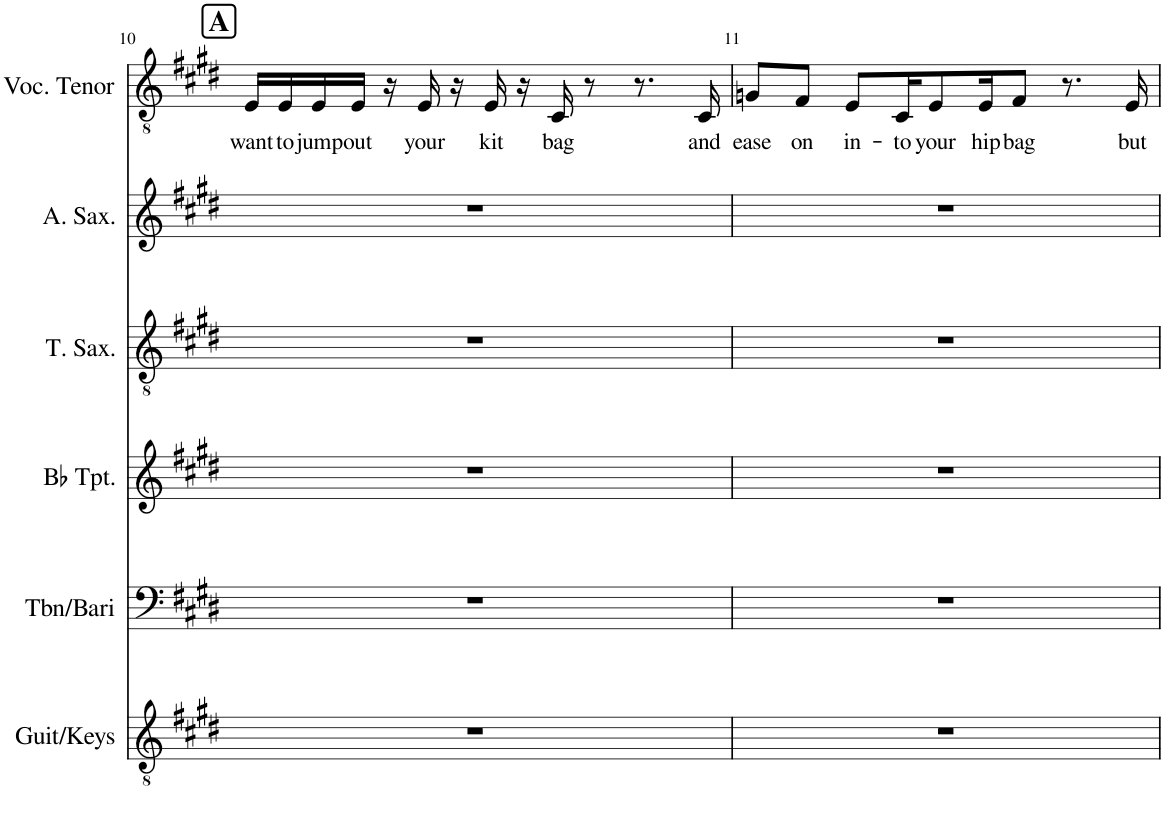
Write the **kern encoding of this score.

**kern	**kern	**kern	**kern	**kern	**kern	**text
*part6	*part5	*part4	*part3	*part2	*part1	*part1
*staff6	*staff5	*staff4	*staff3	*staff2	*staff1	*staff1
*I"Guit/Keys	*I"Tbn/Bari	*I"Bb Trumpet	*I"T. Sax.	*I"Alto Sax	*I"Voc. Tenor	*
*I'Guit/Keys	*I'Tbn/Bari	*I'Bb Tpt.	*I'T. Sax.	*I'A. Sax.	*I'Voc. Tenor	*
!!LO:PB:g=z
*clefGv2	*clefF4	*clefG2	*clefGv2	*clefG2	*clefGv2	*
*	*	*ITrd1c2	*ITrd8c14	*ITrd5c9	*	*
*k[f#c#g#d#]	*k[f#c#g#d#]	*k[f#c#g#d#]	*k[f#c#g#d#]	*k[f#c#g#d#]	*k[f#c#g#d#]	*
*M4/4	*M4/4	*M4/4	*M4/4	*M4/4	*M4/4	*
!!LO:REH:place=s1:a:B:cj:fs=14:t=A
=10	=10	=10	=10	=10	=10	=10
!	!	!	!	!	!	!LO:LY:b
1r	1r	1r	1r	1r	16E/LL	want
!	!	!	!	!	!	!LO:LY:b
.	.	.	.	.	16E/	to
!	!	!	!	!	!	!LO:LY:b
.	.	.	.	.	16E/	jump
!	!	!	!	!	!	!LO:LY:b
.	.	.	.	.	16E/JJ	out
.	.	.	.	.	16r	.
!	!	!	!	!	!	!LO:LY:b
.	.	.	.	.	16E/	your
.	.	.	.	.	16r	.
!	!	!	!	!	!	!LO:LY:b
.	.	.	.	.	16E/	kit
.	.	.	.	.	16r	.
!	!	!	!	!	!	!LO:LY:b
.	.	.	.	.	16C#/	bag
.	.	.	.	.	8r	.
.	.	.	.	.	8.r	.
!	!	!	!	!	!	!LO:LY:b
.	.	.	.	.	16C#/	and
=11	=11	=11	=11	=11	=11	=11
!	!	!	!	!	!	!LO:LY:b
1r	1r	1r	1r	1r	8Gn/L	ease
!	!	!	!	!	!	!LO:LY:b
.	.	.	.	.	8F#/J	on
!	!	!	!	!	!	!LO:LY:b
.	.	.	.	.	8E/L	in-
!	!	!	!	!	!	!LO:LY:b
.	.	.	.	.	16C#/K	-to
!	!	!	!	!	!	!LO:LY:b
.	.	.	.	.	8E/	your
!	!	!	!	!	!	!LO:LY:b
.	.	.	.	.	16E/K	hip
!	!	!	!	!	!	!LO:LY:b
.	.	.	.	.	8F#/J	bag
.	.	.	.	.	8.r	.
!	!	!	!	!	!	!LO:LY:b
.	.	.	.	.	16E/	but
=	=	=	=	=	=	=
*-	*-	*-	*-	*-	*-	*-
